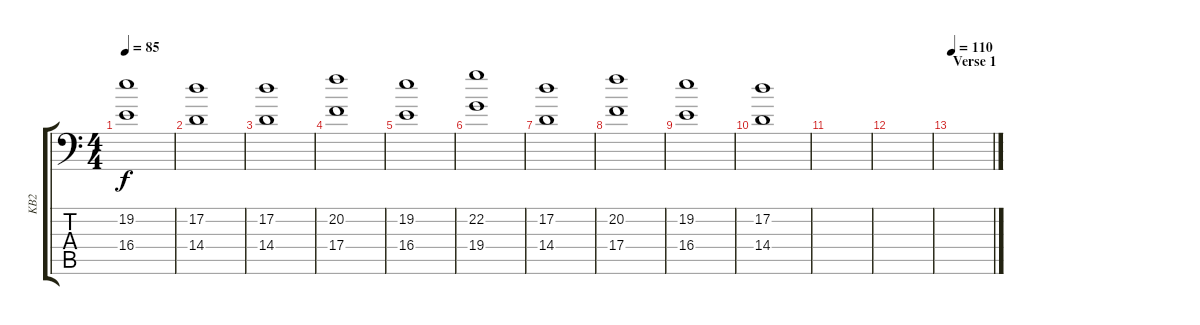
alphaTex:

\track ("KB2" "KB2") {instrument tubularbells}
\staff {score tabs}
\tuning (D4 A3 F3 C3 G1 D1) {hide}
\ts (4 4)
\tempo 85
\clef f4
\ks c
(19.2 16.4).1{dy f} |
(17.2 14.4).1 |
(17.2 14.4).1 |
(20.2 17.4).1 |
(19.2 16.4).1 |
(22.2 19.4).1 |
(17.2 14.4).1 |
(20.2 17.4).1 |
(19.2 16.4).1 |
(17.2 14.4).1 |
|
|
\section ("" "Verse 1")
\tempo 110
